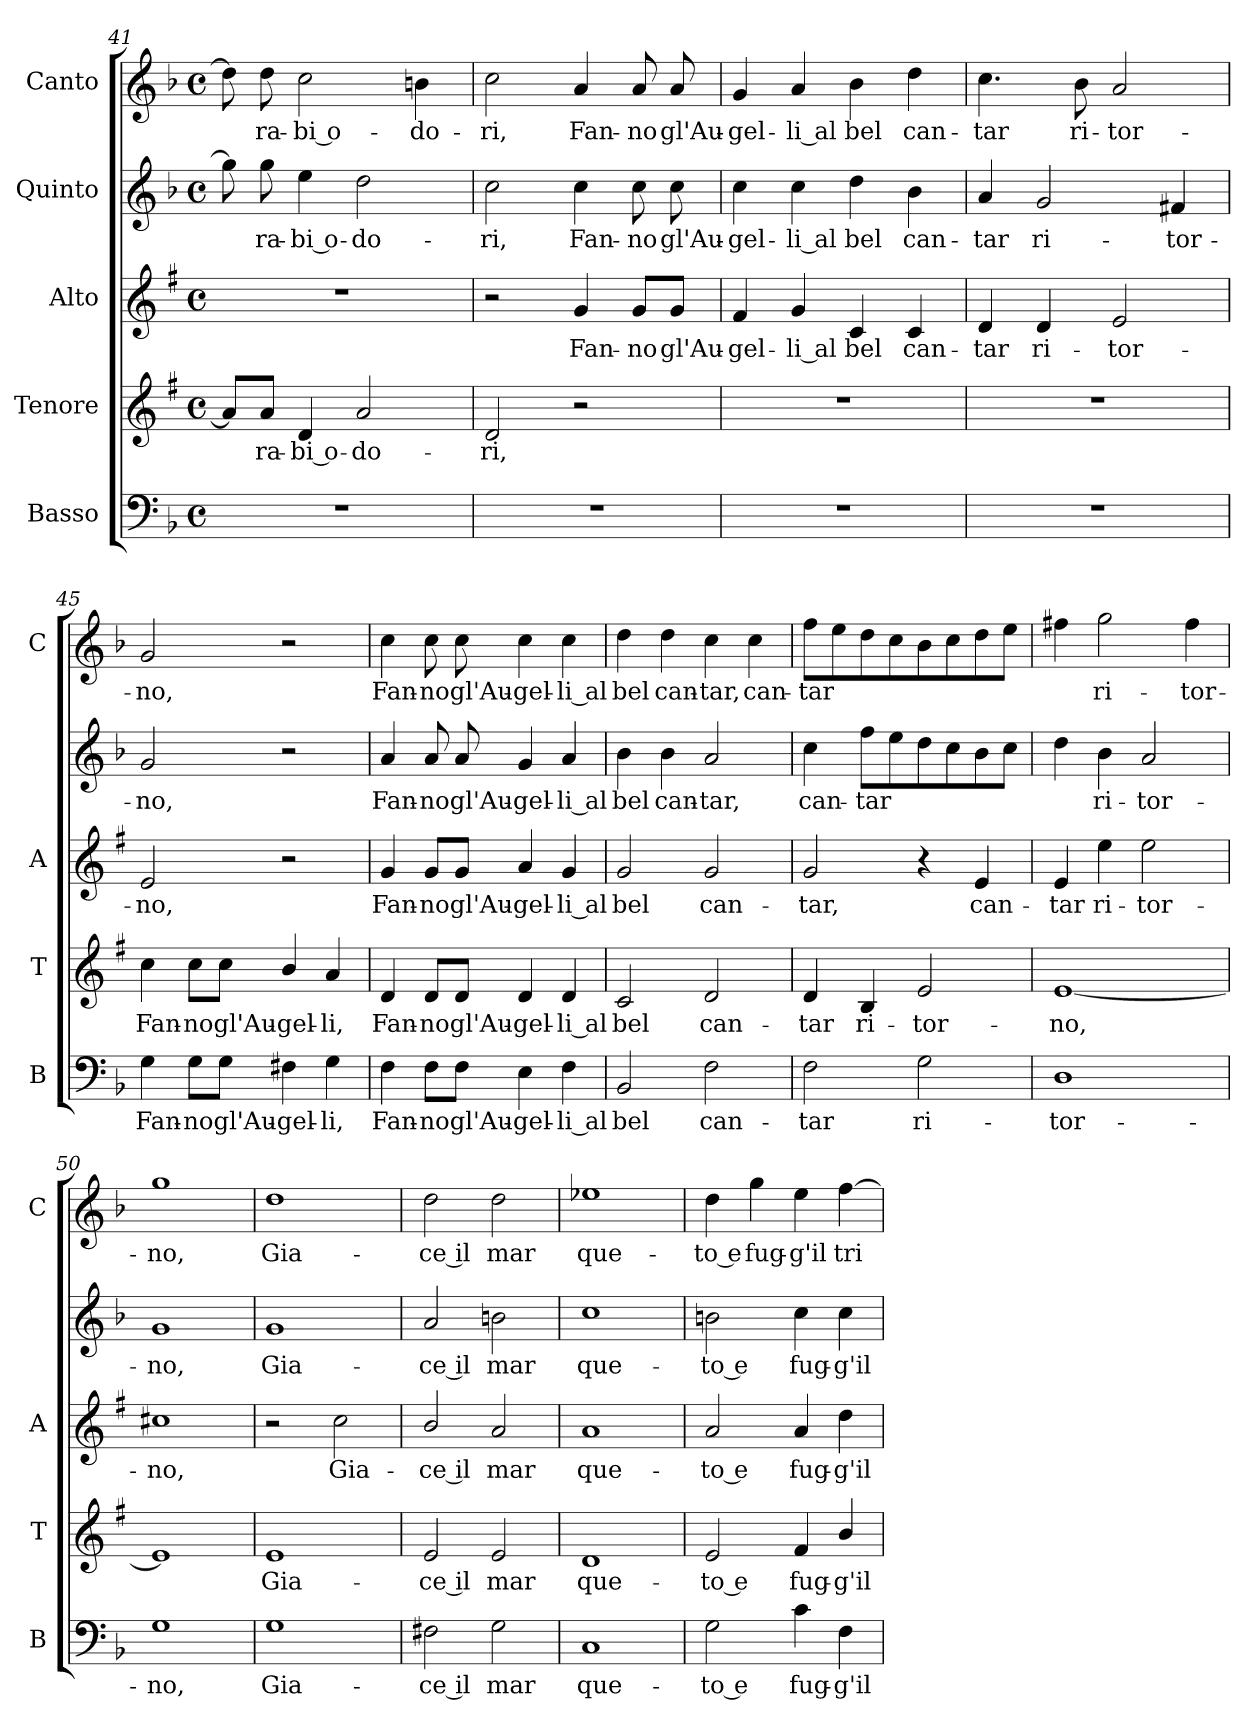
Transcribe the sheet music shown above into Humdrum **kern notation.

**kern	**text	**kern	**text	**kern	**text	**kern	**text	**kern	**text
*part5	*part5	*part4	*part4	*part3	*part3	*part2	*part2	*part1	*part1
*staff5	*staff5	*staff4	*staff4	*staff3	*staff3	*staff2	*staff2	*staff1	*staff1
*I"Basso	*	*I"Tenore	*	*I"Alto	*	*I"Quinto	*	*I"Canto	*
*I'B	*	*I'T	*	*I'A	*	*	*	*I'C	*
*clefF4	*	*clefG2	*	*clefG2	*	*clefG2	*	*clefG2	*
*	*	*ITrd1c2	*	*ITrd1c2	*	*	*	*	*
*k[b-]	*	*k[b-]	*	*k[b-]	*	*k[b-]	*	*k[b-]	*
*F:	*	*F:	*	*F:	*	*F:	*	*F:	*
*M4/4	*	*M4/4	*	*M4/4	*	*M4/4	*	*M4/4	*
*met(c)	*	*met(c)	*	*met(c)	*	*met(c)	*	*met(c)	*
=41	=41	=41	=41	=41	=41	=41	=41	=41	=41
1r	.	8g/L]	.	1r	.	8gg\]	.	8dd\]	.
!	!	!	!LO:LY:b	!	!	!	!LO:LY:b	!	!LO:LY:b
.	.	8g/J	-ra-	.	.	8gg\	-ra-	8dd\	-ra-
!	!	!	!LO:LY:b	!	!	!	!LO:LY:b	!	!LO:LY:b
.	.	4c/	-bi o-	.	.	4ee\	-bi o-	2cc\	-bi o-
!	!	!	!LO:LY:b	!	!	!	!LO:LY:b	!	!
.	.	2g/	-do-	.	.	2dd\	-do-	.	.
!	!	!	!	!	!	!	!	!	!LO:LY:b
.	.	.	.	.	.	.	.	4bn\	-do-
!!LO:LB:g=z
=42	=42	=42	=42	=42	=42	=42	=42	=42	=42
!	!	!	!LO:LY:b	!	!	!	!LO:LY:b	!	!LO:LY:b
1r	.	2c/	-ri,	2r	.	2cc\	-ri,	2cc\	-ri,
!	!	!	!	!	!LO:LY:b	!	!LO:LY:b	!	!LO:LY:b
.	.	2r	.	4f/	Fan-	4cc\	Fan-	4a/	Fan-
!	!	!	!	!	!LO:LY:b	!	!LO:LY:b	!	!LO:LY:b
.	.	.	.	8f/L	-no	8cc\	-no	8a/	-no
!	!	!	!	!	!LO:LY:b	!	!LO:LY:b	!	!LO:LY:b
.	.	.	.	8f/J	gl'Au-	8cc\	gl'Au-	8a/	gl'Au-
=43	=43	=43	=43	=43	=43	=43	=43	=43	=43
!	!	!	!	!	!LO:LY:b	!	!LO:LY:b	!	!LO:LY:b
1r	.	1r	.	4e/	-gel-	4cc\	-gel-	4g/	-gel-
!	!	!	!	!	!LO:LY:b	!	!LO:LY:b	!	!LO:LY:b
.	.	.	.	4f/	-li al	4cc\	-li al	4a/	-li al
!	!	!	!	!	!LO:LY:b	!	!LO:LY:b	!	!LO:LY:b
.	.	.	.	4B-/	bel	4dd\	bel	4b-\	bel
!	!	!	!	!	!LO:LY:b	!	!LO:LY:b	!	!LO:LY:b
.	.	.	.	4B-/	can-	4b-\	can-	4dd\	can-
=44	=44	=44	=44	=44	=44	=44	=44	=44	=44
!	!	!	!	!	!LO:LY:b	!	!LO:LY:b	!	!LO:LY:b
1r	.	1r	.	4c/	-tar	4a/	-tar	4.cc\	-tar
!	!	!	!	!	!LO:LY:b	!	!LO:LY:b	!	!
.	.	.	.	4c/	ri-	2g/	ri-	.	.
!	!	!	!	!	!	!	!	!	!LO:LY:b
.	.	.	.	.	.	.	.	8b-\	ri-
!	!	!	!	!	!LO:LY:b	!	!	!	!LO:LY:b
.	.	.	.	2d/	-tor-	.	.	2a/	-tor-
!	!	!	!	!	!	!	!LO:LY:b	!	!
.	.	.	.	.	.	4f#X/	-tor-	.	.
=45	=45	=45	=45	=45	=45	=45	=45	=45	=45
!	!LO:LY:b	!	!LO:LY:b	!	!LO:LY:b	!	!LO:LY:b	!	!LO:LY:b
4G\	Fan-	4b-\	Fan-	2d/	-no,	2g/	-no,	2g/	-no,
!	!LO:LY:b	!	!LO:LY:b	!	!	!	!	!	!
8G\L	-no	8b-\L	-no	.	.	.	.	.	.
!	!LO:LY:b	!	!LO:LY:b	!	!	!	!	!	!
8G\J	gl'Au-	8b-\J	gl'Au-	.	.	.	.	.	.
!	!LO:LY:b	!	!LO:LY:b	!	!	!	!	!	!
4F#X\	-gel-	4a/	-gel-	2r	.	2r	.	2r	.
!	!LO:LY:b	!	!LO:LY:b	!	!	!	!	!	!
4G\	-li,	4g/	-li,	.	.	.	.	.	.
=46	=46	=46	=46	=46	=46	=46	=46	=46	=46
!	!LO:LY:b	!	!LO:LY:b	!	!LO:LY:b	!	!LO:LY:b	!	!LO:LY:b
4F\	Fan-	4c/	Fan-	4f/	Fan-	4a/	Fan-	4cc\	Fan-
!	!LO:LY:b	!	!LO:LY:b	!	!LO:LY:b	!	!LO:LY:b	!	!LO:LY:b
8F\L	-no	8c/L	-no	8f/L	-no	8a/	-no	8cc\	-no
!	!LO:LY:b	!	!LO:LY:b	!	!LO:LY:b	!	!LO:LY:b	!	!LO:LY:b
8F\J	gl'Au-	8c/J	gl'Au-	8f/J	gl'Au-	8a/	gl'Au-	8cc\	gl'Au-
!	!LO:LY:b	!	!LO:LY:b	!	!LO:LY:b	!	!LO:LY:b	!	!LO:LY:b
4E\	-gel-	4c/	-gel-	4g/	-gel-	4g/	-gel-	4cc\	-gel-
!	!LO:LY:b	!	!LO:LY:b	!	!LO:LY:b	!	!LO:LY:b	!	!LO:LY:b
4F\	-li al	4c/	-li al	4f/	-li al	4a/	-li al	4cc\	-li al
=47	=47	=47	=47	=47	=47	=47	=47	=47	=47
!	!LO:LY:b	!	!LO:LY:b	!	!LO:LY:b	!	!LO:LY:b	!	!LO:LY:b
2BB-/	bel	2B-/	bel	2f/	bel	4b-\	bel	4dd\	bel
!	!	!	!	!	!	!	!LO:LY:b	!	!LO:LY:b
.	.	.	.	.	.	4b-\	can-	4dd\	can-
!	!LO:LY:b	!	!LO:LY:b	!	!LO:LY:b	!	!LO:LY:b	!	!LO:LY:b
2F\	can-	2c/	can-	2f/	can-	2a/	-tar,	4cc\	-tar,
!	!	!	!	!	!	!	!	!	!LO:LY:b
.	.	.	.	.	.	.	.	4cc\	can-
!!LO:PB:g=z
=48	=48	=48	=48	=48	=48	=48	=48	=48	=48
!	!LO:LY:b	!	!LO:LY:b	!	!LO:LY:b	!	!LO:LY:b	!	!LO:LY:b
2F\	-tar	4c/	-tar	2f/	-tar,	4cc\	can-	8ff\L	-tar
.	.	.	.	.	.	.	.	8ee\	.
!	!	!	!LO:LY:b	!	!	!	!LO:LY:b	!	!
.	.	4A/	ri-	.	.	8ff\L	-tar	8dd\	.
.	.	.	.	.	.	8ee\	.	8cc\	.
!	!LO:LY:b	!	!LO:LY:b	!	!	!	!	!	!
2G\	ri-	2d/	-tor-	4r	.	8dd\	.	8b-\	.
.	.	.	.	.	.	8cc\	.	8cc\	.
!	!	!	!	!	!LO:LY:b	!	!	!	!
.	.	.	.	4d/	can-	8b-\	.	8dd\	.
.	.	.	.	.	.	8cc\J	.	8ee\J	.
=49	=49	=49	=49	=49	=49	=49	=49	=49	=49
!	!LO:LY:b	!	!LO:LY:b	!	!LO:LY:b	!	!	!	!
1D	-tor-	[1d	-no,	4d/	-tar	4dd\	.	4ff#X\	.
!	!	!	!	!	!LO:LY:b	!	!LO:LY:b	!	!LO:LY:b
.	.	.	.	4dd\	ri-	4b-\	ri-	2gg\	ri-
!	!	!	!	!	!LO:LY:b	!	!LO:LY:b	!	!
.	.	.	.	2dd\	-tor-	2a/	-tor-	.	.
!	!	!	!	!	!	!	!	!	!LO:LY:b
.	.	.	.	.	.	.	.	4ff#\	-tor-
=50	=50	=50	=50	=50	=50	=50	=50	=50	=50
!	!LO:LY:b	!	!	!	!LO:LY:b	!	!LO:LY:b	!	!LO:LY:b
1G	-no,	1d]	.	1bn	-no,	1g	-no,	1gg	-no,
=51	=51	=51	=51	=51	=51	=51	=51	=51	=51
!	!LO:LY:b	!	!LO:LY:b	!	!	!	!LO:LY:b	!	!LO:LY:b
1G	Gia-	1d	Gia-	2r	.	1g	Gia-	1dd	Gia-
!	!	!	!	!	!LO:LY:b	!	!	!	!
.	.	.	.	2b-\	Gia-	.	.	.	.
=52	=52	=52	=52	=52	=52	=52	=52	=52	=52
!	!LO:LY:b	!	!LO:LY:b	!	!LO:LY:b	!	!LO:LY:b	!	!LO:LY:b
2F#X\	-ce il	2d/	-ce il	2a/	-ce il	2a/	-ce il	2dd\	-ce il
!	!LO:LY:b	!	!LO:LY:b	!	!LO:LY:b	!	!LO:LY:b	!	!LO:LY:b
2G\	mar	2d/	mar	2g/	mar	2bn\	mar	2dd\	mar
=53	=53	=53	=53	=53	=53	=53	=53	=53	=53
!	!LO:LY:b	!	!LO:LY:b	!	!LO:LY:b	!	!LO:LY:b	!	!LO:LY:b
1C	que-	1c	que-	1g	que-	1cc	que-	1ee-X	que-
=54	=54	=54	=54	=54	=54	=54	=54	=54	=54
!	!LO:LY:b	!	!LO:LY:b	!	!LO:LY:b	!	!LO:LY:b	!	!LO:LY:b
2G\	-to e	2d/	-to e	2g/	-to e	2bn\	-to e	4dd\	-to e
!	!	!	!	!	!	!	!	!	!LO:LY:b
.	.	.	.	.	.	.	.	4gg\	fug-
!	!LO:LY:b	!	!LO:LY:b	!	!LO:LY:b	!	!LO:LY:b	!	!LO:LY:b
4c\	fug-	4e/	fug-	4g/	fug-	4cc\	fug-	4ee\	-g'il
!	!LO:LY:b	!	!LO:LY:b	!	!LO:LY:b	!	!LO:LY:b	!	!LO:LY:b
4F\	-g'il	4a/	-g'il	4cc\	-g'il	4cc\	-g'il	[4ff\	tri-
=	=	=	=	=	=	=	=	=	=
*-	*-	*-	*-	*-	*-	*-	*-	*-	*-
